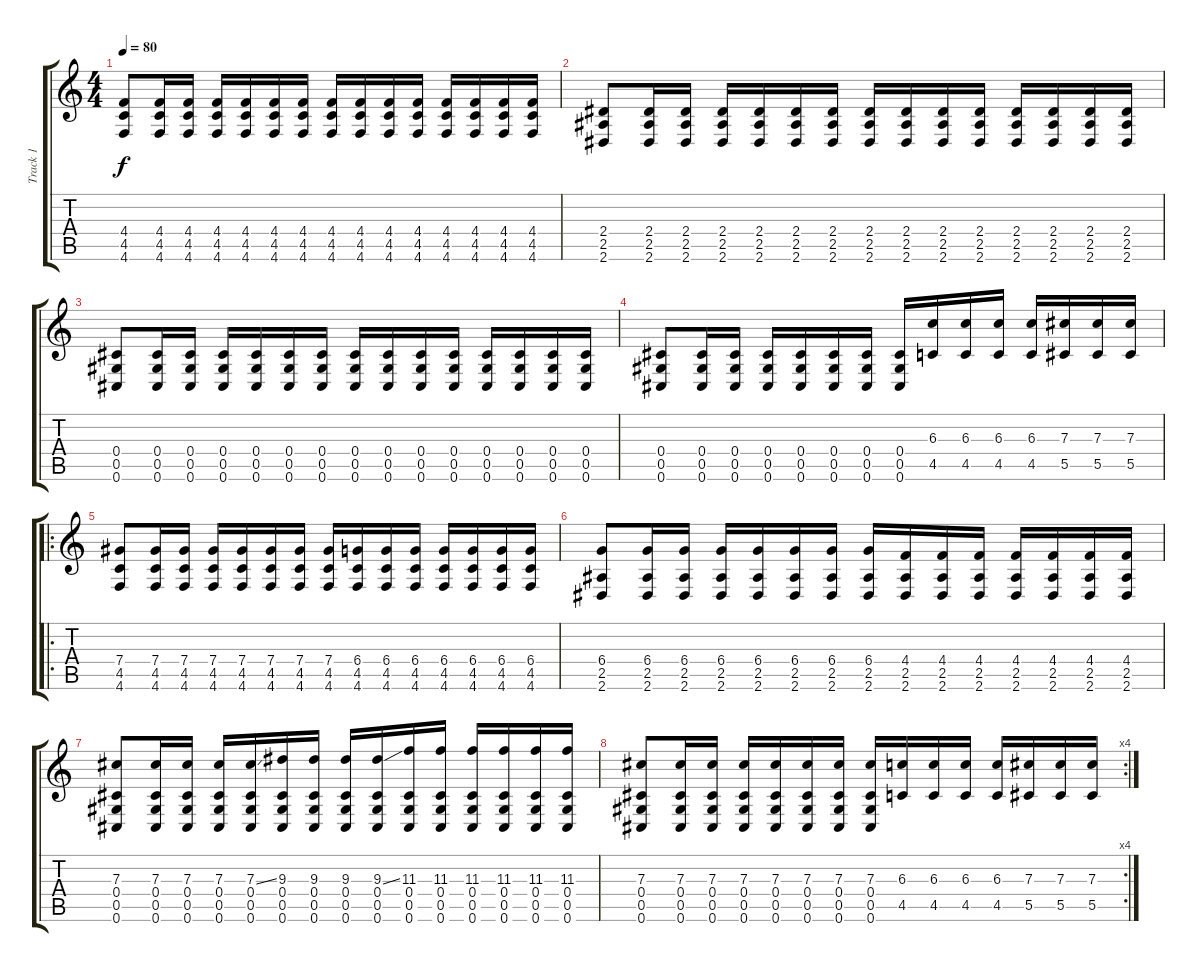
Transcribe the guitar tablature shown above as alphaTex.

\track ("Track 1" "Track 1") {instrument acousticguitarsteel}
\staff {score tabs}
\tuning (Eb4 Bb3 Gb3 Db3 Ab2 Db2) {hide}
\ts (4 4)
\tempo 80
\clef g2
\ks c
(4.4 4.5 4.6).8{dy f} (4.4 4.5 4.6).16 (4.4 4.5 4.6).16 (4.4 4.5 4.6).16 (4.4 4.5 4.6).16 (4.4 4.5 4.6).16 (4.4 4.5 4.6).16 (4.4 4.5 4.6).16 (4.4 4.5 4.6).16 (4.4 4.5 4.6).16 (4.4 4.5 4.6).16 (4.4 4.5 4.6).16 (4.4 4.5 4.6).16 (4.4 4.5 4.6).16 (4.4 4.5 4.6).16 |
(2.4 2.5 2.6).8 (2.4 2.5 2.6).16 (2.4 2.5 2.6).16 (2.4 2.5 2.6).16 (2.4 2.5 2.6).16 (2.4 2.5 2.6).16 (2.4 2.5 2.6).16 (2.4 2.5 2.6).16 (2.4 2.5 2.6).16 (2.4 2.5 2.6).16 (2.4 2.5 2.6).16 (2.4 2.5 2.6).16 (2.4 2.5 2.6).16 (2.4 2.5 2.6).16 (2.4 2.5 2.6).16 |
(0.4 0.5 0.6).8 (0.4 0.5 0.6).16 (0.4 0.5 0.6).16 (0.4 0.5 0.6).16 (0.4 0.5 0.6).16 (0.4 0.5 0.6).16 (0.4 0.5 0.6).16 (0.4 0.5 0.6).16 (0.4 0.5 0.6).16 (0.4 0.5 0.6).16 (0.4 0.5 0.6).16 (0.4 0.5 0.6).16 (0.4 0.5 0.6).16 (0.4 0.5 0.6).16 (0.4 0.5 0.6).16 |
(0.4 0.5 0.6).8 (0.4 0.5 0.6).16 (0.4 0.5 0.6).16 (0.4 0.5 0.6).16 (0.4 0.5 0.6).16 (0.4 0.5 0.6).16 (0.4 0.5 0.6).16 (0.4 0.5 0.6).16 (6.3 4.5).16 (6.3 4.5).16 (6.3 4.5).16 (6.3 4.5).16 (7.3 5.5).16 (7.3 5.5).16 (7.3 5.5).16 |
\ro
(7.4 4.5 4.6).8 (7.4 4.5 4.6).16 (7.4 4.5 4.6).16 (7.4 4.5 4.6).16 (7.4 4.5 4.6).16 (7.4 4.5 4.6).16 (7.4 4.5 4.6).16 (7.4 4.5 4.6).16 (6.4 4.5 4.6).16 (6.4 4.5 4.6).16 (6.4 4.5 4.6).16 (6.4 4.5 4.6).16 (6.4 4.5 4.6).16 (6.4 4.5 4.6).16 (6.4 4.5 4.6).16 |
(6.4 2.5 2.6).8 (6.4 2.5 2.6).16 (6.4 2.5 2.6).16 (6.4 2.5 2.6).16 (6.4 2.5 2.6).16 (6.4 2.5 2.6).16 (6.4 2.5 2.6).16 (6.4 2.5 2.6).16 (4.4 2.5 2.6).16 (4.4 2.5 2.6).16 (4.4 2.5 2.6).16 (4.4 2.5 2.6).16 (4.4 2.5 2.6).16 (4.4 2.5 2.6).16 (4.4 2.5 2.6).16 |
(7.3 0.4 0.5 0.6).8 (7.3 0.4 0.5 0.6).16 (7.3 0.4 0.5 0.6).16 (7.3 0.4 0.5 0.6).16 (7.3{ss} 0.4 0.5 0.6).16 (9.3 0.4 0.5 0.6).16 (9.3 0.4 0.5 0.6).16 (9.3 0.4 0.5 0.6).16 (9.3{ss} 0.4 0.5 0.6).16 (11.3 0.4 0.5 0.6).16 (11.3 0.4 0.5 0.6).16 (11.3 0.4 0.5 0.6).16 (11.3 0.4 0.5 0.6).16 (11.3 0.4 0.5 0.6).16 (11.3 0.4 0.5 0.6).16 |
\rc 4
(7.3 0.4 0.5 0.6).8 (7.3 0.4 0.5 0.6).16 (7.3 0.4 0.5 0.6).16 (7.3 0.4 0.5 0.6).16 (7.3 0.4 0.5 0.6).16 (7.3 0.4 0.5 0.6).16 (7.3 0.4 0.5 0.6).16 (7.3 0.4 0.5 0.6).16 (6.3 4.5).16 (6.3 4.5).16 (6.3 4.5).16 (6.3 4.5).16 (7.3 5.5).16 (7.3 5.5).16 (7.3 5.5).16
